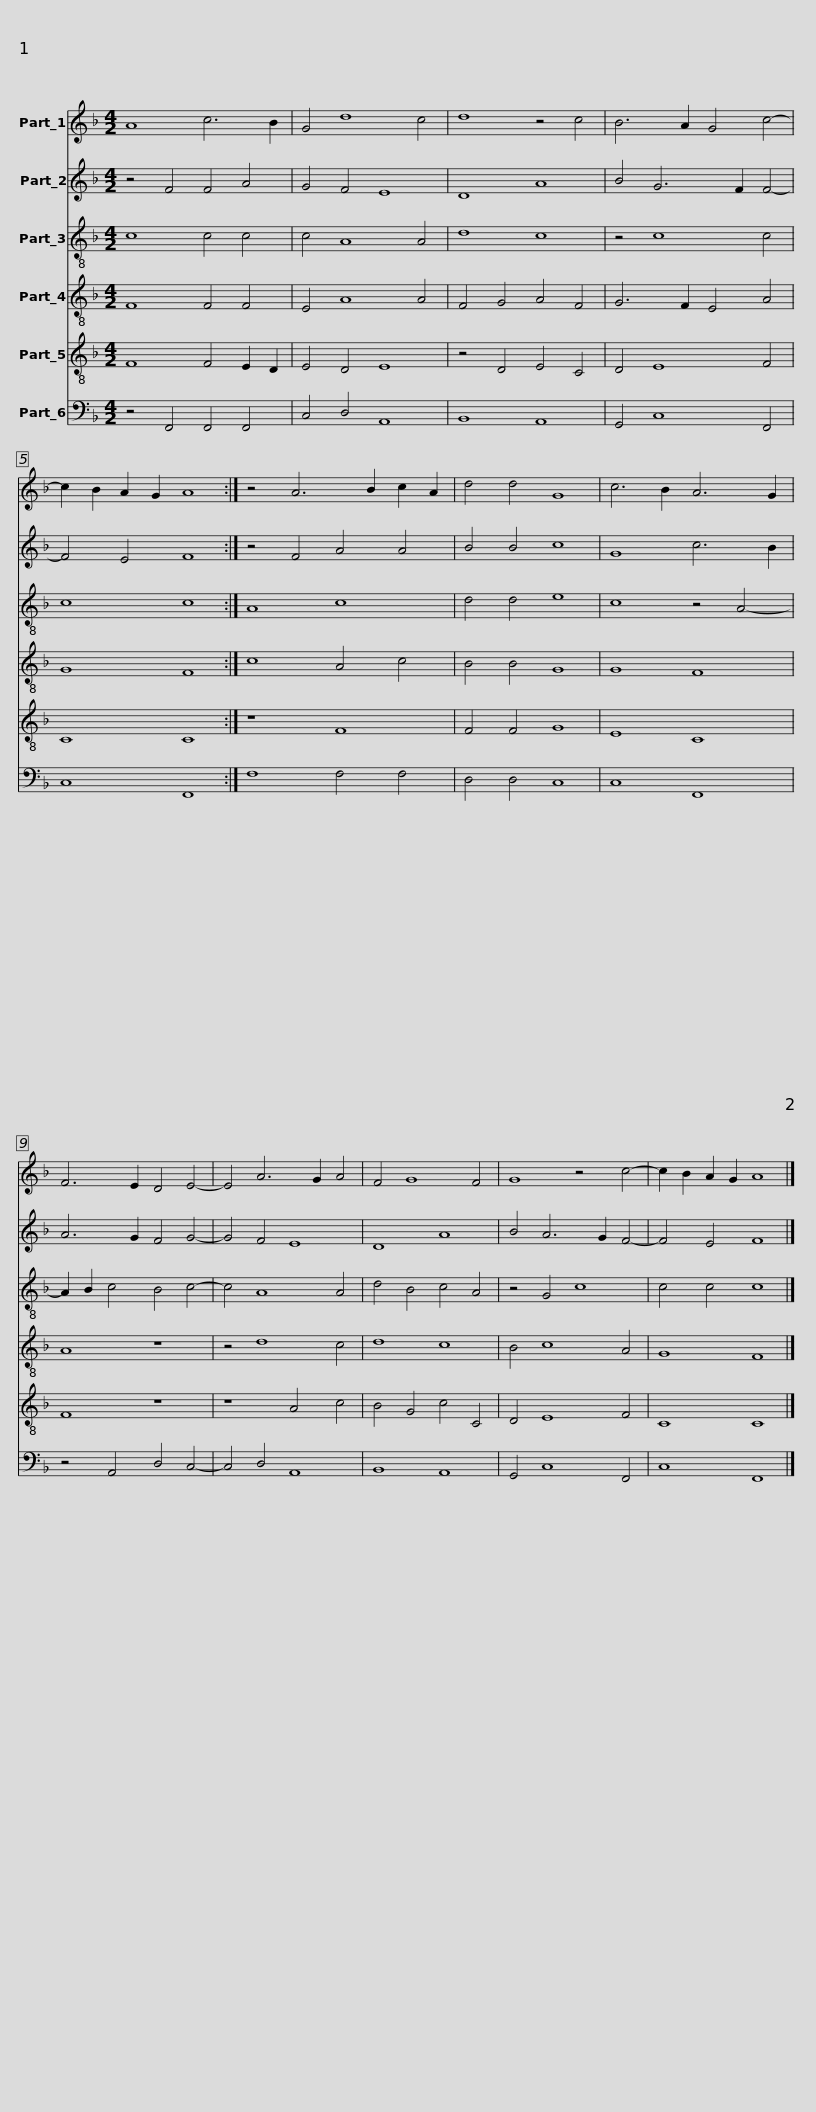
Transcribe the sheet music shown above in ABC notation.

X:1
%%score 1 2 3 4 5 6
L:1/8
M:4/2
I:linebreak $
K:F
V:1 treble
V:2 treble
V:3 treble-8
V:4 treble-8
V:5 treble-8
V:6 bass
V:1
 A8 c6 B2 | G4 d8 c4 | d8 z4 c4 | B6 A2 G4 c4- | c2 B2 A2 G2 A8 :| %5
 z4 A6 B2 c2 A2 |$ d4 d4 G8 |$ c6 B2 A6 G2 | F6 E2 D4 E4- | E4 A6 G2 A4 | %10
 F4 G8 F4 | G8 z4 c4- | c2 B2 A2 G2 A8 |] %13
V:2
 z4 F4 F4 A4 | G4 F4 E8 | D8 A8 | B4 G6 F2 F4- | F4 E4 F8 :| %5
 z4 F4 A4 A4 |$ B4 B4 c8 |$ G8 c6 B2 | A6 G2 F4 G4- | G4 F4 E8 | %10
 D8 A8 | B4 A6 G2 F4- | F4 E4 F8 |] %13
V:3
 c8 c4 c4 | c4 A8 A4 | d8 c8 | z4 c8 c4 | c8 c8 :| %5
 A8 c8 |$ d4 d4 e8 |$ c8 z4 A4- | A2 B2 c4 B4 c4- | c4 A8 A4 | %10
 d4 B4 c4 A4 | z4 G4 c8 | c4 c4 c8 |] %13
V:4
 F8 F4 F4 | E4 A8 A4 | F4 G4 A4 F4 | G6 F2 E4 A4 | G8 F8 :| %5
 c8 A4 c4 |$ B4 B4 G8 |$ G8 F8 | A8 z8 | z4 d8 c4 | %10
 d8 c8 | B4 c8 A4 | G8 F8 |] %13
V:5
 F8 F4 E2 D2 | E4 D4 E8 | z4 D4 E4 C4 | D4 E8 F4 | C8 C8 :| %5
 z8 F8 |$ F4 F4 G8 |$ E8 C8 | F8 z8 | z8 A4 c4 | %10
 B4 G4 c4 C4 | D4 E8 F4 | C8 C8 |] %13
V:6
 z4 F,,4 F,,4 F,,4 | C,4 D,4 A,,8 | B,,8 A,,8 | G,,4 C,8 F,,4 | C,8 F,,8 :| %5
 F,8 F,4 F,4 |$ D,4 D,4 C,8 |$ C,8 F,,8 | z4 A,,4 D,4 C,4- | C,4 D,4 A,,8 | %10
 B,,8 A,,8 | G,,4 C,8 F,,4 | C,8 F,,8 |] %13
